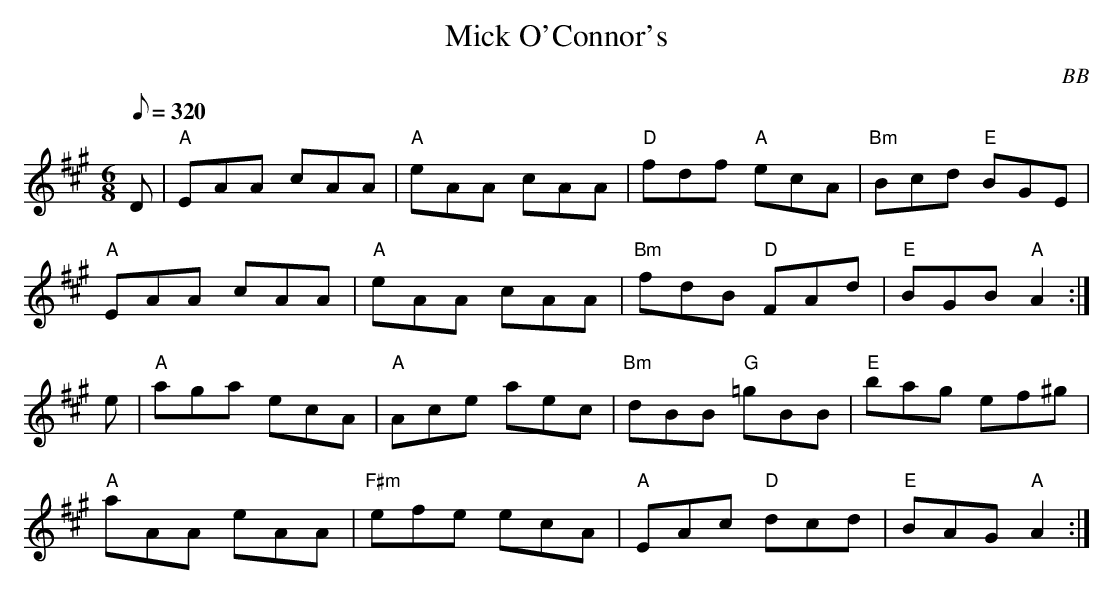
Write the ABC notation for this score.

X:1
T: Mick O'Connor's
C: BB
Q: 1/8=320
M: 6/8
L: 1/8
K: A
D|"A"EAA cAA|"A"eAA cAA|"D"fdf "A"ecA|"Bm"Bcd "E"BGE|
"A"EAA cAA|"A"eAA cAA|"Bm"fdB "D"FAd|"E"BGB "A"A2 :|
e|"A"aga ecA|"A"Ace aec|"Bm"dBB "G"=gBB|"E"bag ef^g|
"A"aAA eAA|"F#m"efe ecA|"A"EAc "D"dcd|"E"BAG "A"A2 :|
